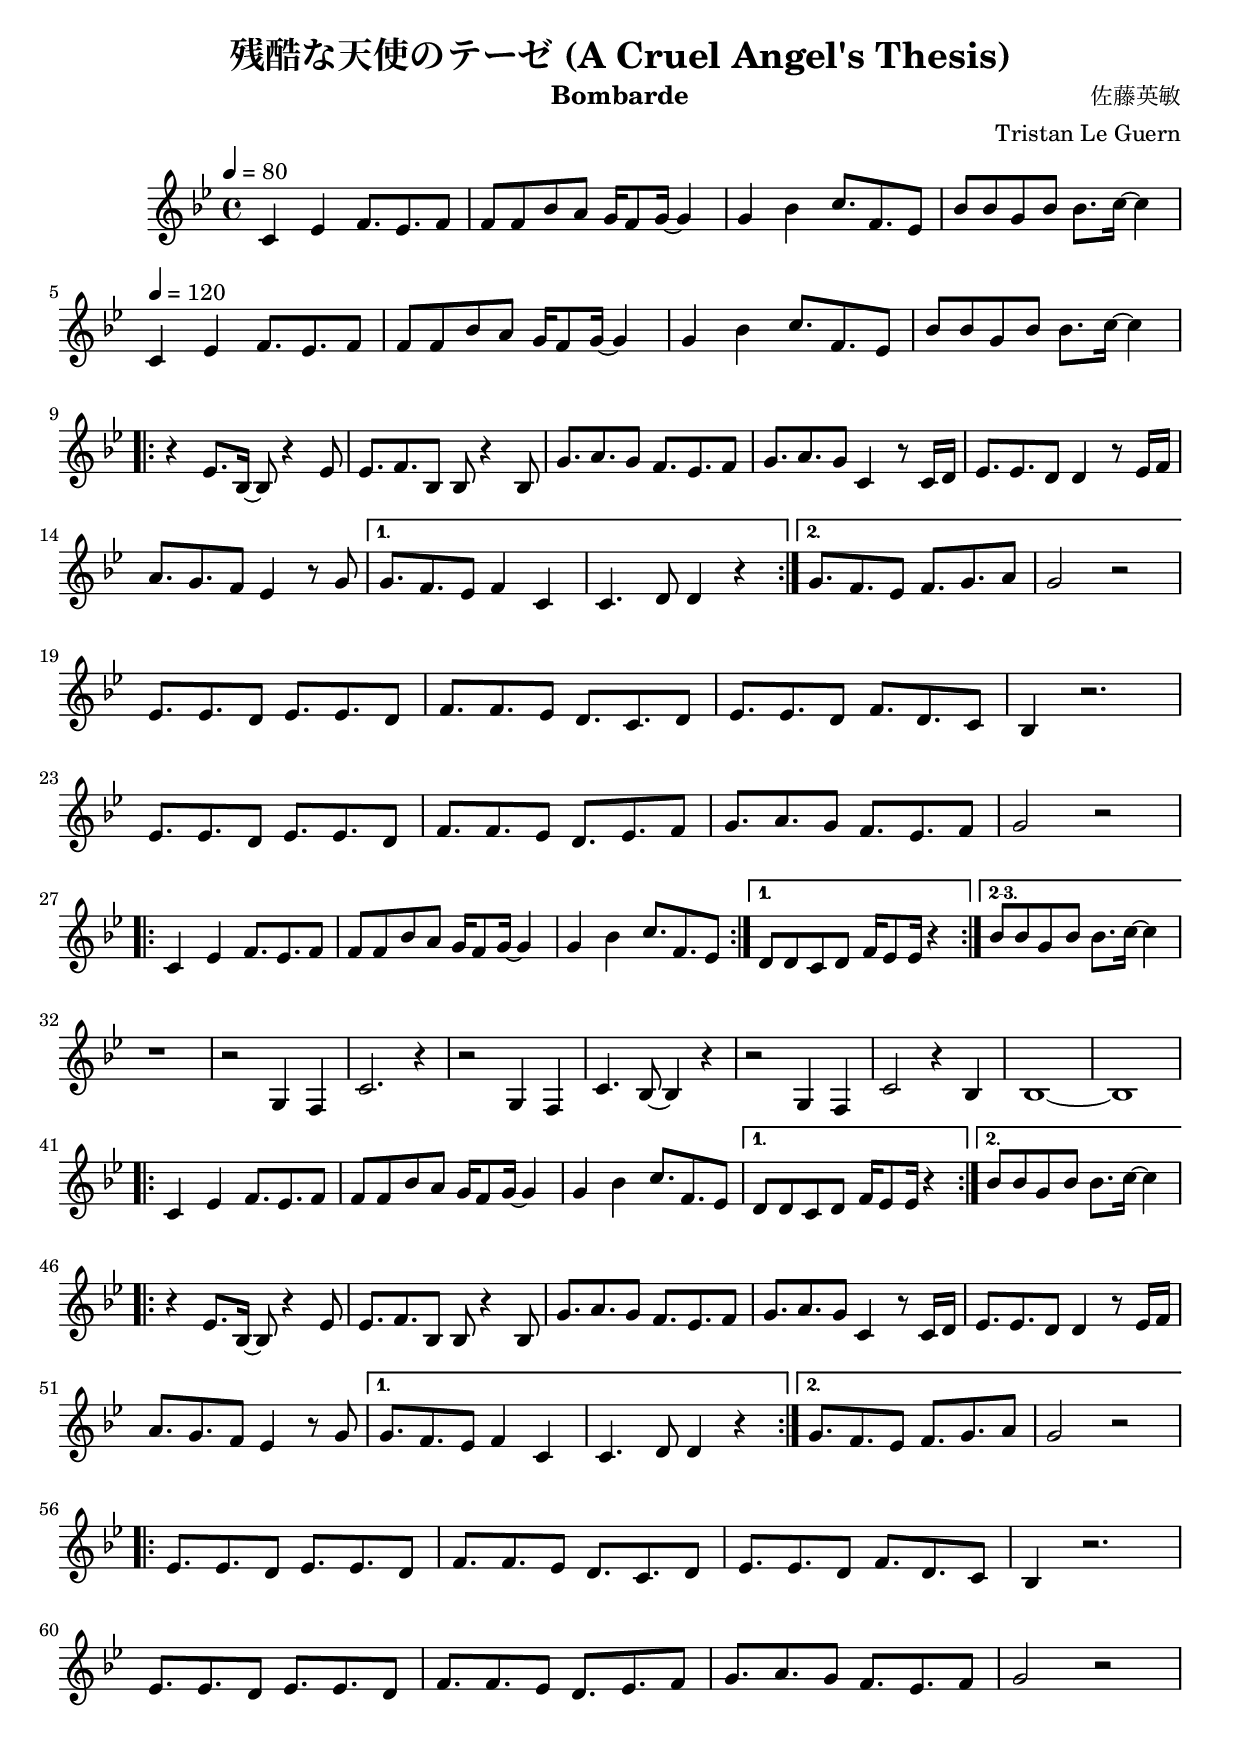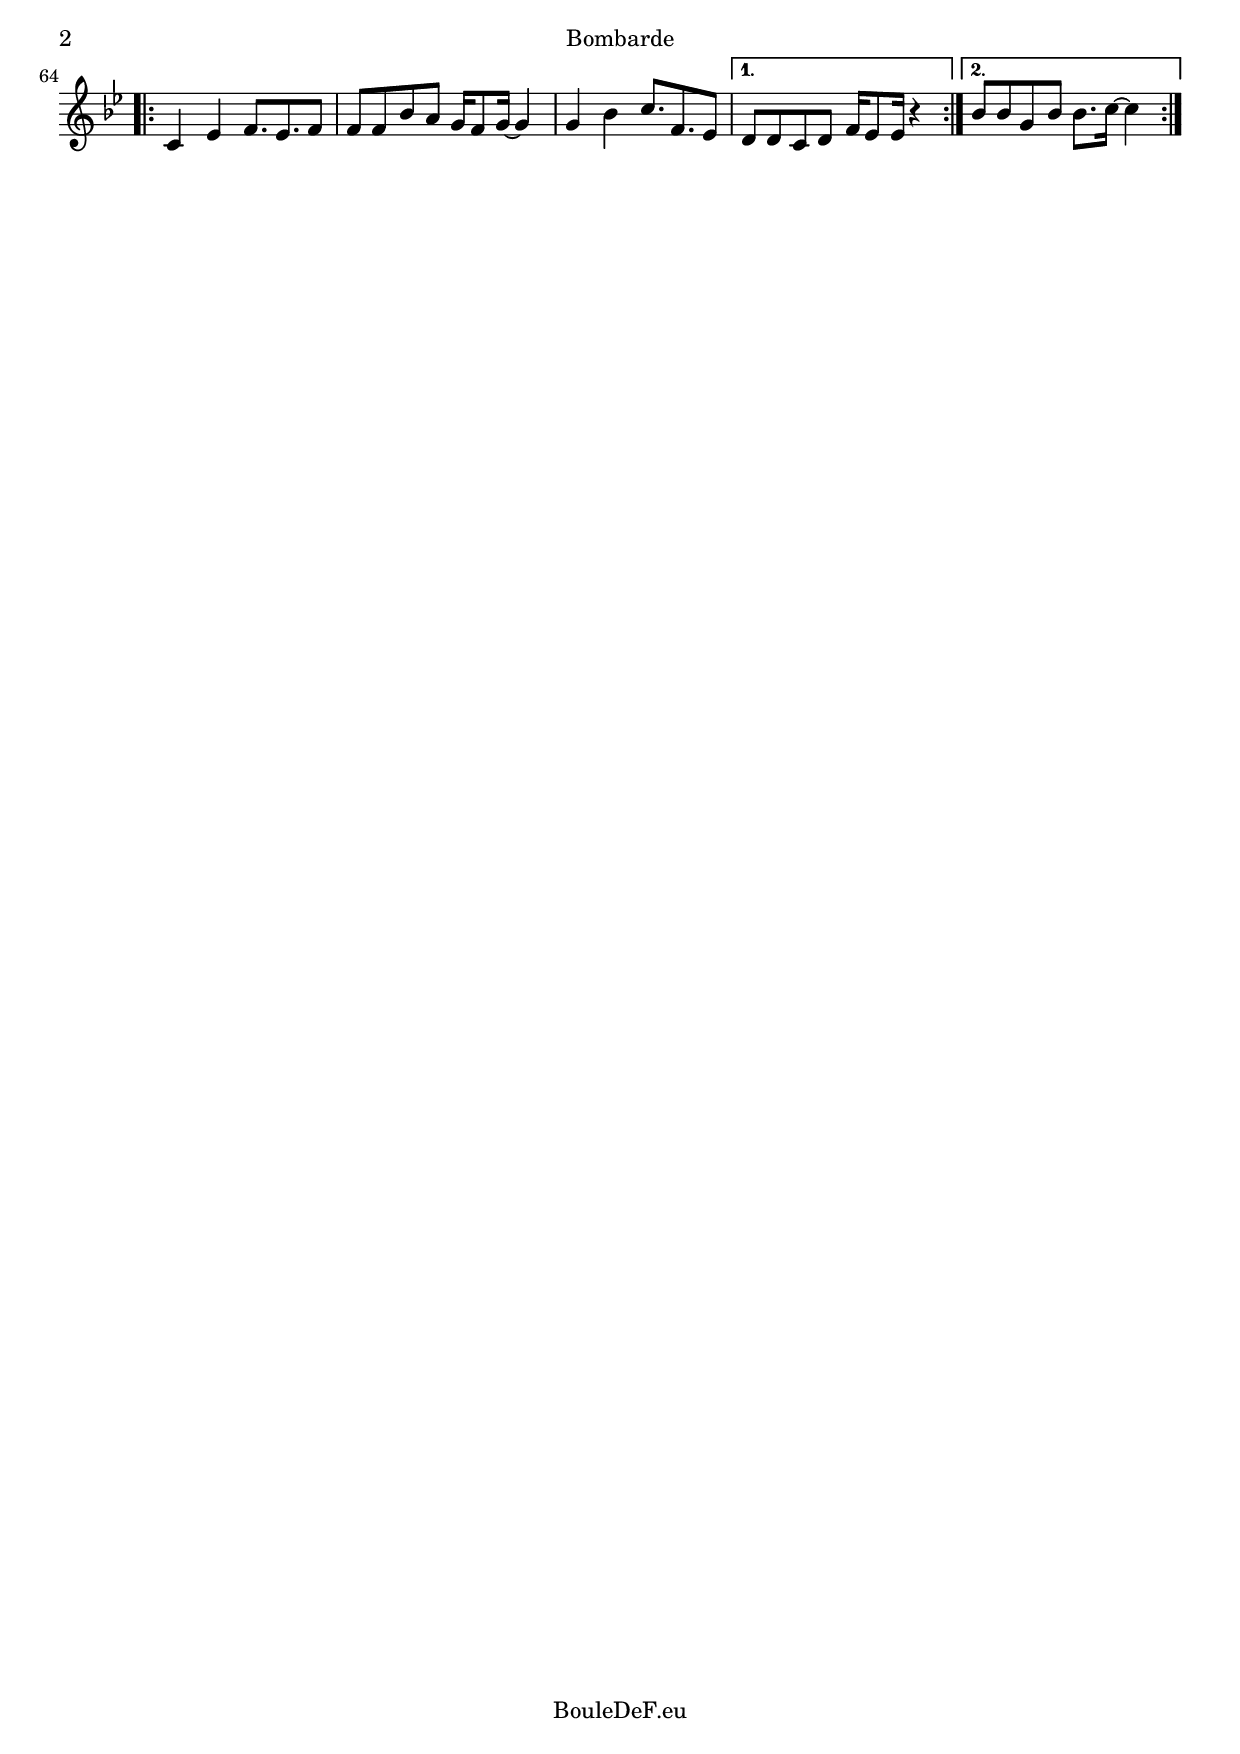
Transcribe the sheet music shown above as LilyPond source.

\version "2.14.2"
\include "italiano.ly"

\header {
	title = "残酷な天使のテーゼ (A Cruel Angel's Thesis)"
	composer = "佐藤英敏"
	arranger = "Tristan Le Guern"
	instrument = "Bombarde"
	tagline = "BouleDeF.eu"
}

intro = \relative si {
	do4 mib fa8. mib8. fa8
	| fa fa sib la sol16 fa8 sol16~ sol4
	| sol sib do8. fa,8. mib8
	| sib'8 sib sol sib sib8. do16~ do4
	\break
}

verse = \relative si {
	\repeat volta 2 {
		r4 mib8. sib16~ sib8 r4 mib8
		| mib8. fa sib,8 sib8 r4 sib8
		| sol'8. la sol8 fa8. mib fa8
		| sol8. la sol8 do,4 r8 do16 re
		| mib8. mib re8 re4 r8 mib16 fa
		| la8. sol fa8 mib4 r8 sol8
	}
	\alternative {
		{| sol8. fa mib8 fa4 do | do4. re8 re4 r4}
		{| sol8. fa mib8 fa8. sol la8 | sol2 r2}
	}
	\break
}

prechorus = \relative si {
	mib8. mib re8 mib8. mib re8
	| fa8. fa mib8 re8. do re8
	| mib8. mib re8 fa8. re do8
	| sib4 r2.
	| mib8. mib re8 mib8. mib re8
	| fa8. fa mib8 re8. mib fa8
	| sol8. la sol8 fa8. mib fa8
	| sol2 r2
	\break
}

triplechorus = \relative si {
	% Hackish way to choose the alternative number ...
	\set Score.repeatCommands = #(list 'start-repeat)
	do4 mib fa8. mib8. fa8
	| fa fa sib la sol16 fa8 sol16~ sol4
	| sol sib do8. fa,8. mib8
	\set Score.repeatCommands = #'((volta #f) (volta "1.") end-repeat)
	| re8 re do re fa16 mib8 mib16 r4
	\set Score.repeatCommands = #'((volta #f) (volta "2-3.") end-repeat)
	| sib'8 sib sol sib sib8. do16~ do4
	\set Score.repeatCommands = #'((volta #f))
	\break
}

weirdsolo = \relative si {
	r1
	| r2 sol4 fa
	| do'2. r4
	| r2 sol4 fa
	| do'4. sib8~ sib4 r4
	| r2 sol4 fa4
	| do'2 r4 sib4
	| sib1~
	| sib1
	\break
}

chorus = \relative si {
	\repeat volta 2 {
		do4 mib fa8. mib8. fa8
		| fa fa sib la sol16 fa8 sol16~ sol4
		| sol sib do8. fa,8. mib8
	}
	\alternative {
		{| re8 re do re fa16 mib8 mib16 r4}
		{| sib'8 sib sol sib sib8. do16~ do4}
	}
}

\score {
	\new Staff {
		\clef "treble"
		\key sib \major
		\time 4/4

		\tempo 4 = 80
		\intro

		\tempo 4 = 120
		\intro

		\verse
		\prechorus
		\triplechorus
		\weirdsolo
		\chorus
		\verse

		\repeat volta 2 {
			\prechorus
			\chorus
		}
	}
	\layout {
		\context {
		\Staff
		\override TimeSignature #'break-visibility = #'#(#f #f #t)
		}
	}
}
